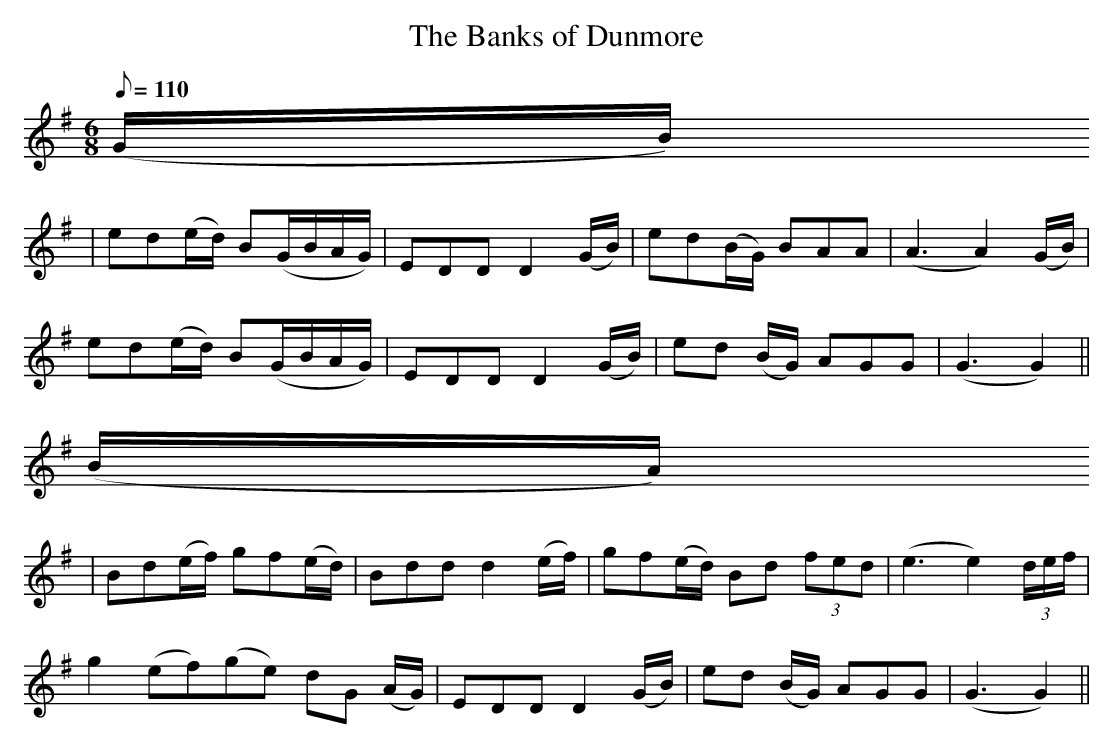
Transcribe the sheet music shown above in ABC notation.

X:1
T: The Banks of Dunmore
M: 6/8
L: 1/8
Q: 110
K: G
(G/2B/2)
| ed(e/2d/2) B(G/2B/2A/2G/2) | EDD D2 (G/2B/2) | ed(B/2G/2) BAA | (A3 A2) (G/2B/2) |
ed(e/2d/2) B(G/2B/2A/2G/2) | EDD D2 (G/2B/2) | ed (B/2G/2) AGG | (G3 G2) ||
(B/2A/2)
| Bd(e/2f/2) gf(e/2d/2) | Bdd d2 (e/2f/2) | gf(e/2d/2) Bd (3fed | (e3 e2) (3d/2e/2f/2 |
g2 (ef)(ge) dG (A/2G/2) | EDD D2 (G/2B/2) | ed (B/2G/2) AGG | (G3 G2) ||
